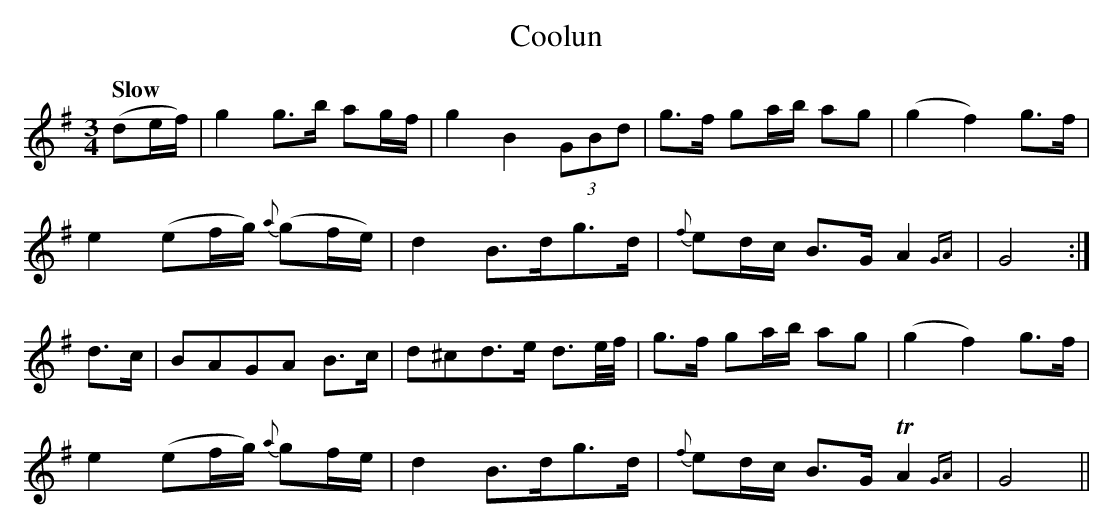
X:1
T:Coolun
M:3/4
L:1/8
Q:"Slow"
K:G
(de/f/)|g2 g>b ag/f/|g2 B2 (3GBd|g>f ga/b/ ag|(g2f2) g>f|
e2 (ef/g/) {a}(gf/e/)|d2 B>dg>d|{f}ed/c/ B>G A2{GA}|G4:|
d>c|BAGA B>c|d^cd>e d>e/2f/4|g>f ga/b/ ag|(g2f2) g>f|
e2 (ef/g/) {a}gf/e/|d2 B>dg>d|{f}ed/c/ B>G TA2 {GA}|G4||
